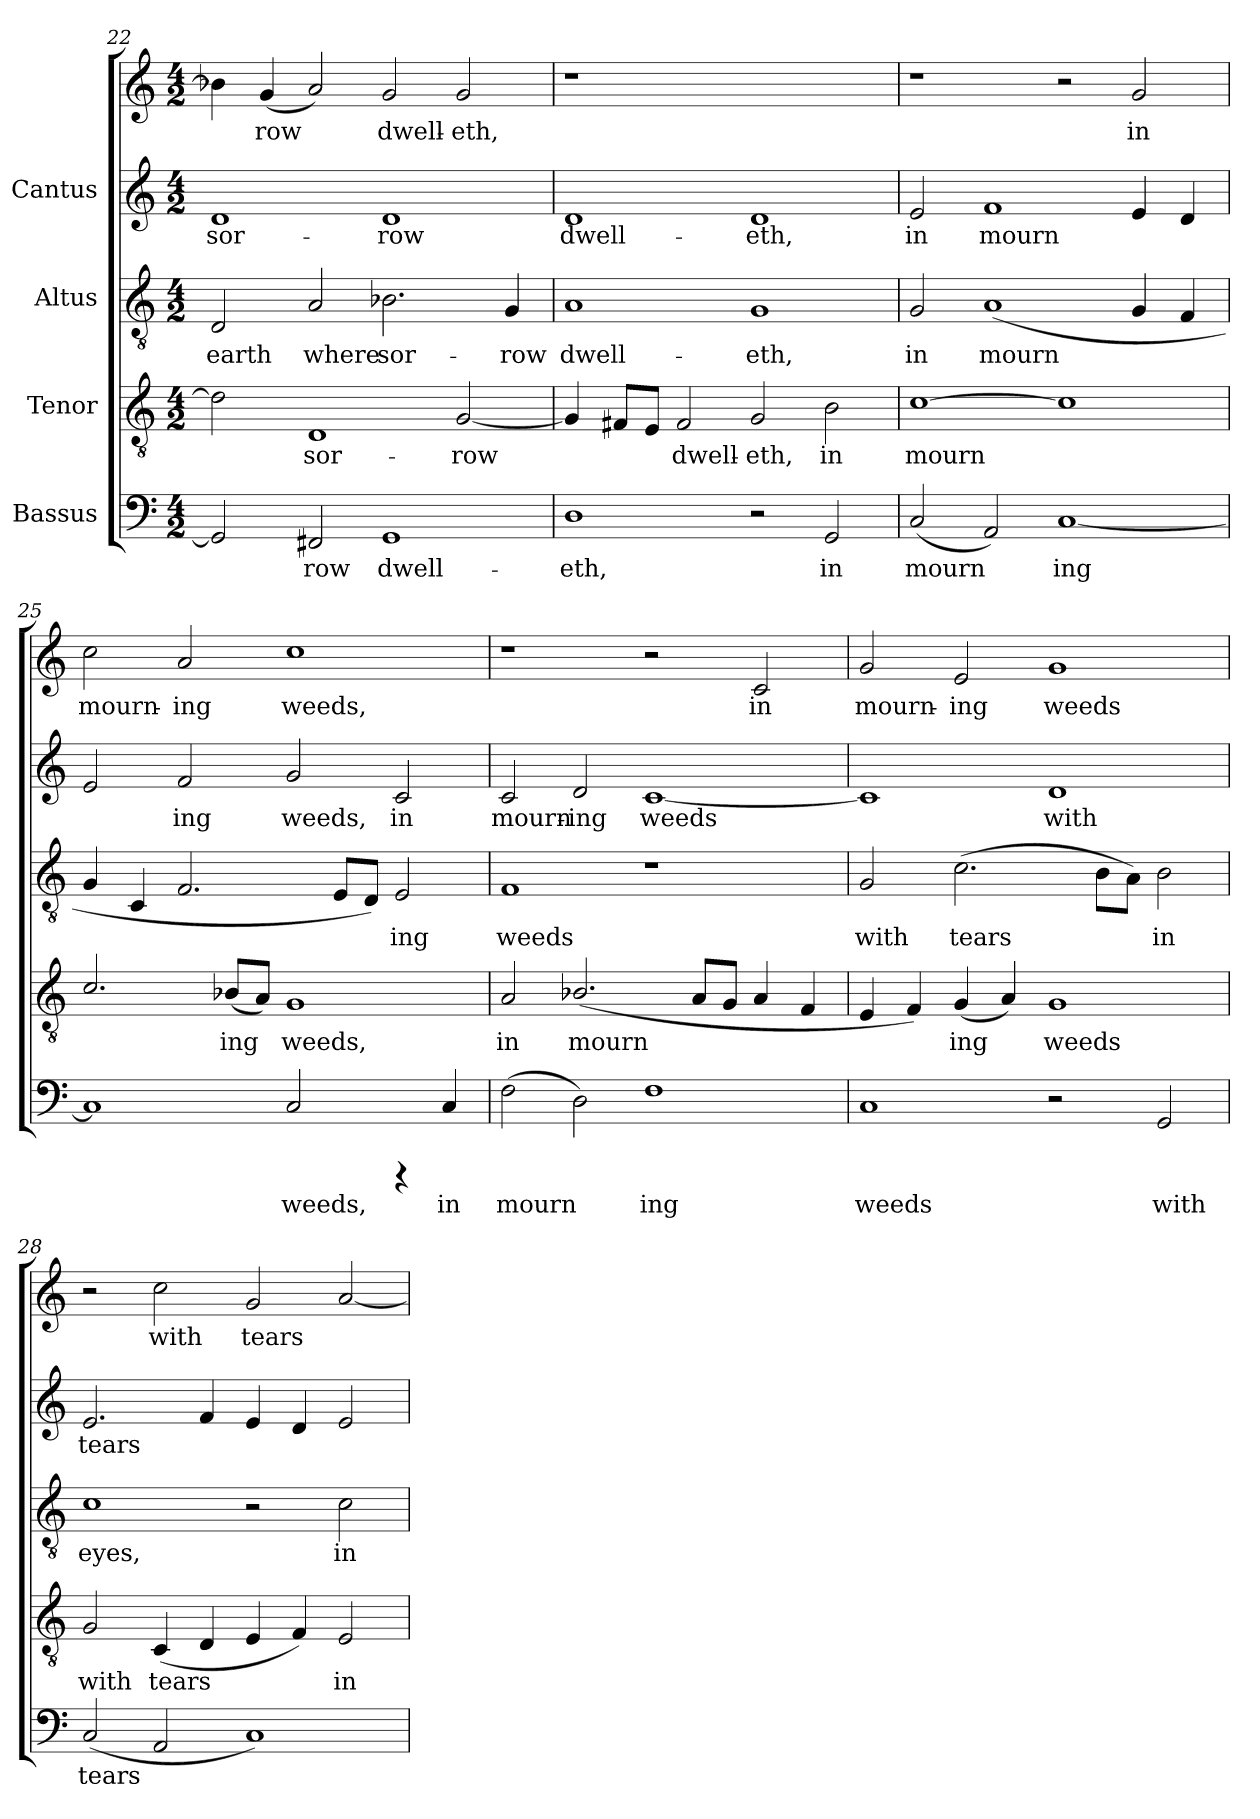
**kern	**text	**kern	**text	**kern	**text	**kern	**text	**kern	**text
*part4	*part4	*part3	*part3	*part2	*part2	*part1	*part1	*part1	*part1
*staff5	*staff5	*staff4	*staff4	*staff3	*staff3	*staff2	*staff2	*staff1	*staff1
*I"Bassus	*	*I"Tenor	*	*I"Altus	*	*I"Cantus	*	*	*
*clefF4	*	*clefGv2	*	*clefGv2	*	*clefG2	*	*clefG2	*
*M4/2	*	*M4/2	*	*M4/2	*	*M4/2	*	*M4/2	*
=22	=22	=22	=22	=22	=22	=22	=22	=22	=22
!	!LO:LY:b:cj	!	!LO:LY:b:cj	!	!LO:LY:b:cj	!	!LO:LY:b:cj	!	!LO:LY:b:cj
2GG/]	-	2d\]	.	2D/	earth	1d	sor-	4b-X\]	.
!	!	!	!	!	!	!	!	!	!LO:LY:b:cj
.	.	.	.	.	.	.	.	(<4g/	row
!	!LO:LY:b:cj	!	!LO:LY:b:cj	!	!LO:LY:b:cj	!	!	!	!LO:LY:b:cj
2FF#X/	row	1D	sor-	2A/	where	.	.	2a/)	.
!	!LO:LY:b:cj	!	!	!	!LO:LY:b:cj	!	!LO:LY:b:cj	!	!LO:LY:b:cj
1GG	dwell-	.	.	2.B-X\	sor-	1d	-row	2g/	dwell-
!	!	!	!LO:LY:b:cj	!	!	!	!	!	!LO:LY:b:cj
.	.	[<2G/	-row	.	.	.	.	2g/	-eth,
!	!	!	!	!	!LO:LY:b:cj	!	!	!	!
.	.	.	.	4G/	-row	.	.	.	.
!!LO:PB:g=z
=23	=23	=23	=23	=23	=23	=23	=23	=23	=23
!	!LO:LY:b:cj	!	!LO:LY:b:cj	!	!LO:LY:b:cj	!	!LO:LY:b:cj	!	!
1D	-eth,	4G/]	.	1A	dwell-	1d	dwell-	1r	.
!	!	!	!LO:LY:b:cj	!	!	!	!	!	!
.	.	8F#X/L	.	.	.	.	.	.	.
!	!	!	!LO:LY:b:cj	!	!	!	!	!	!
.	.	8E/J	.	.	.	.	.	.	.
!	!	!	!LO:LY:b:cj	!	!	!	!	!	!
.	.	2F#/	dwell-	.	.	.	.	.	.
!	!	!	!LO:LY:b:cj	!	!LO:LY:b:cj	!	!LO:LY:b:cj	!	!
2r	.	2G/	-eth,	1G	-eth,	1d	-eth,	1ryy	.
!	!LO:LY:b:cj	!	!LO:LY:b:cj	!	!	!	!	!	!
2GG/	in	2B\	in	.	.	.	.	.	.
=24	=24	=24	=24	=24	=24	=24	=24	=24	=24
!	!LO:LY:b:cj	!	!LO:LY:b:cj	!	!LO:LY:b:cj	!	!LO:LY:b:cj	!	!
(<2C/	mourn-	[>1c	mourn-	2G/	in	2e/	in	1r	.
!	!LO:LY:b:cj	!	!	!	!LO:LY:b:cj	!	!LO:LY:b:cj	!	!
2AA/)	-	.	.	(<1A	mourn-	1f	mourn-	.	.
!	!LO:LY:b:cj	!	!LO:LY:b:cj	!	!	!	!	!	!
[<1C	ing	1c]	--	.	.	.	.	2r	.
!	!	!	!	!	!LO:LY:b:cj	!	!LO:LY:b:cj	!	!LO:LY:b:cj
.	.	.	.	4G/	--	4e/	--	2g/	in
!	!	!	!	!	!LO:LY:b:cj	!	!LO:LY:b:cj	!	!
.	.	.	.	4F/	--	4d/	--	.	.
=25	=25	=25	=25	=25	=25	=25	=25	=25	=25
!	!LO:LY:b:cj	!	!LO:LY:b:cj	!	!LO:LY:b:cj	!	!LO:LY:b:cj	!	!LO:LY:b:cj
1C]	.	2.c/	-	4G/	-	2e/	.	2cc\	-mourn-
!	!	!	!	!	!LO:LY:b:cj	!	!	!	!
.	.	.	.	4C/	.	.	.	.	.
!	!	!	!	!	!LO:LY:b:cj	!	!LO:LY:b:cj	!	!LO:LY:b:cj
.	.	.	.	2.F/	.	2f/	ing	2a/	-ing
!	!	!	!LO:LY:b:cj	!	!	!	!	!	!
.	.	(<8B-X/L	ing	.	.	.	.	.	.
!	!	!	!LO:LY:b:cj	!	!	!	!	!	!
.	.	8A/J)	.	.	.	.	.	.	.
!	!LO:LY:b:cj	!	!LO:LY:b:cj	!	!	!	!LO:LY:b:cj	!	!LO:LY:b:cj
2C/	weeds,	1G	weeds,	.	.	2g/	weeds,	1cc	weeds,
!	!	!	!	!	!LO:LY:b:cj	!	!	!	!
.	.	.	.	8E/L	.	.	.	.	.
!	!	!	!	!	!LO:LY:b:cj	!	!	!	!
.	.	.	.	8D/J)	.	.	.	.	.
!	!	!	!	!	!LO:LY:b:cj	!	!LO:LY:b:cj	!	!
4rCCC	.	.	.	2E/	ing	2c/	in	.	.
!	!LO:LY:b:cj	!	!	!	!	!	!	!	!
4C/	in	.	.	.	.	.	.	.	.
!!LO:LB:g=z
=26	=26	=26	=26	=26	=26	=26	=26	=26	=26
!	!LO:LY:b:cj	!	!LO:LY:b:cj	!	!LO:LY:b:cj	!	!LO:LY:b:cj	!	!
(>2F\	mourn-	2A/	in	1F	weeds	2c/	mourn-	1r	.
!	!LO:LY:b:cj	!	!LO:LY:b:cj	!	!	!	!LO:LY:b:cj	!	!
2D\)	-	(<2.B-X/	mourn-	.	.	2d/	-ing	.	.
!	!LO:LY:b:cj	!	!	!	!	!	!LO:LY:b:cj	!	!
1F	ing	.	.	1r	.	[<1c	weeds	2r	.
!	!	!	!LO:LY:b:cj	!	!	!	!	!	!
.	.	8A/L	--	.	.	.	.	.	.
!	!	!	!LO:LY:b:cj	!	!	!	!	!	!
.	.	8G/J	--	.	.	.	.	.	.
!	!	!	!LO:LY:b:cj	!	!	!	!	!	!LO:LY:b:cj
.	.	4A/	--	.	.	.	.	2c/	in
!	!	!	!LO:LY:b:cj	!	!	!	!	!	!
.	.	4F/	--	.	.	.	.	.	.
=27	=27	=27	=27	=27	=27	=27	=27	=27	=27
!	!LO:LY:b:cj	!	!LO:LY:b:cj	!	!LO:LY:b:cj	!	!LO:LY:b:cj	!	!LO:LY:b:cj
1C	weeds	4E/	-	2G/	with	1c]	.	2g/	mourn-
!	!	!	!LO:LY:b:cj	!	!	!	!	!	!
.	.	4F/)	.	.	.	.	.	.	.
!	!	!	!LO:LY:b:cj	!	!LO:LY:b:cj	!	!	!	!LO:LY:b:cj
.	.	(<4G/	ing	(>2.c\	tears	.	.	2e/	-ing
!	!	!	!LO:LY:b:cj	!	!	!	!	!	!
.	.	4A/)	.	.	.	.	.	.	.
!	!	!	!LO:LY:b:cj	!	!	!	!LO:LY:b:cj	!	!LO:LY:b:cj
2r	.	1G	weeds	.	.	1d	with	1g	weeds
!	!	!	!	!	!LO:LY:b:cj	!	!	!	!
.	.	.	.	8B\L	.	.	.	.	.
!	!	!	!	!	!LO:LY:b:cj	!	!	!	!
.	.	.	.	8A\J)	.	.	.	.	.
!	!LO:LY:b:cj	!	!	!	!LO:LY:b:cj	!	!	!	!
2GG/	with	.	.	2B\	in	.	.	.	.
=28	=28	=28	=28	=28	=28	=28	=28	=28	=28
!	!LO:LY:b:cj	!	!LO:LY:b:cj	!	!LO:LY:b:cj	!	!LO:LY:b:cj	!	!
(<2C/	tears	2G/	with	1c	eyes,	2.e/	tears	2r	.
!	!LO:LY:b:cj	!	!LO:LY:b:cj	!	!	!	!	!	!LO:LY:b:cj
2AA/	.	(<4C/	tears	.	.	.	.	2cc\	with
!	!	!	!LO:LY:b:cj	!	!	!	!LO:LY:b:cj	!	!
.	.	4D/	.	.	.	4f/	.	.	.
!	!LO:LY:b:cj	!	!LO:LY:b:cj	!	!	!	!LO:LY:b:cj	!	!LO:LY:b:cj
1C)	.	4E/	.	2r	.	4e/	.	2g/	tears
!	!	!	!LO:LY:b:cj	!	!	!	!LO:LY:b:cj	!	!
.	.	4F/)	.	.	.	4d/	.	.	.
!	!	!	!LO:LY:b:cj	!	!LO:LY:b:cj	!	!LO:LY:b:cj	!	!LO:LY:b:cj
.	.	2E/	in	2c\	in	2e/	.	[<2a/	.
=	=	=	=	=	=	=	=	=	=
*-	*-	*-	*-	*-	*-	*-	*-	*-	*-
